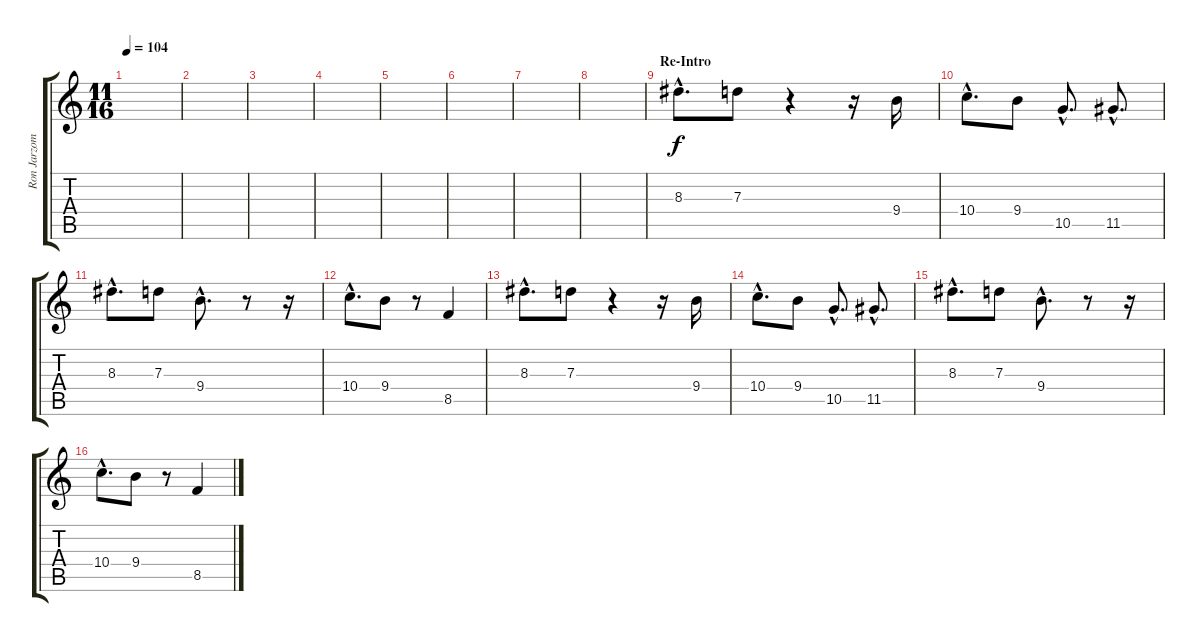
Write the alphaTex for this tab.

\track ("Ron Jarzombek (Rhythm Guitar)" "Ron Jarzom") {instrument distortionguitar}
\staff {score tabs}
\tuning (E4 B3 G3 D3 A2 E2) {hide}
\ts (11 16)
\tempo 104
\clef g2
\ks c
|
|
|
|
|
|
|
|
\section ("" "Re-Intro")
8.3{hac}.8{d volume 14 balance 14} 7.3.8 r.4 r.16 9.4.16 |
10.4{hac}.8{d} 9.4.8 10.5{hac}.8{d} 11.5{hac}.8{d} |
8.3{hac}.8{d} 7.3.8 9.4{hac}.8{d} r.8 r.16 |
10.4{hac}.8{d} 9.4.8 r.8 8.5.4 |
8.3{hac}.8{d} 7.3.8 r.4 r.16 9.4.16 |
10.4{hac}.8{d} 9.4.8 10.5{hac}.8{d} 11.5{hac}.8{d} |
8.3{hac}.8{d} 7.3.8 9.4{hac}.8{d} r.8 r.16 |
10.4{hac}.8{d} 9.4.8 r.8 8.5.4
